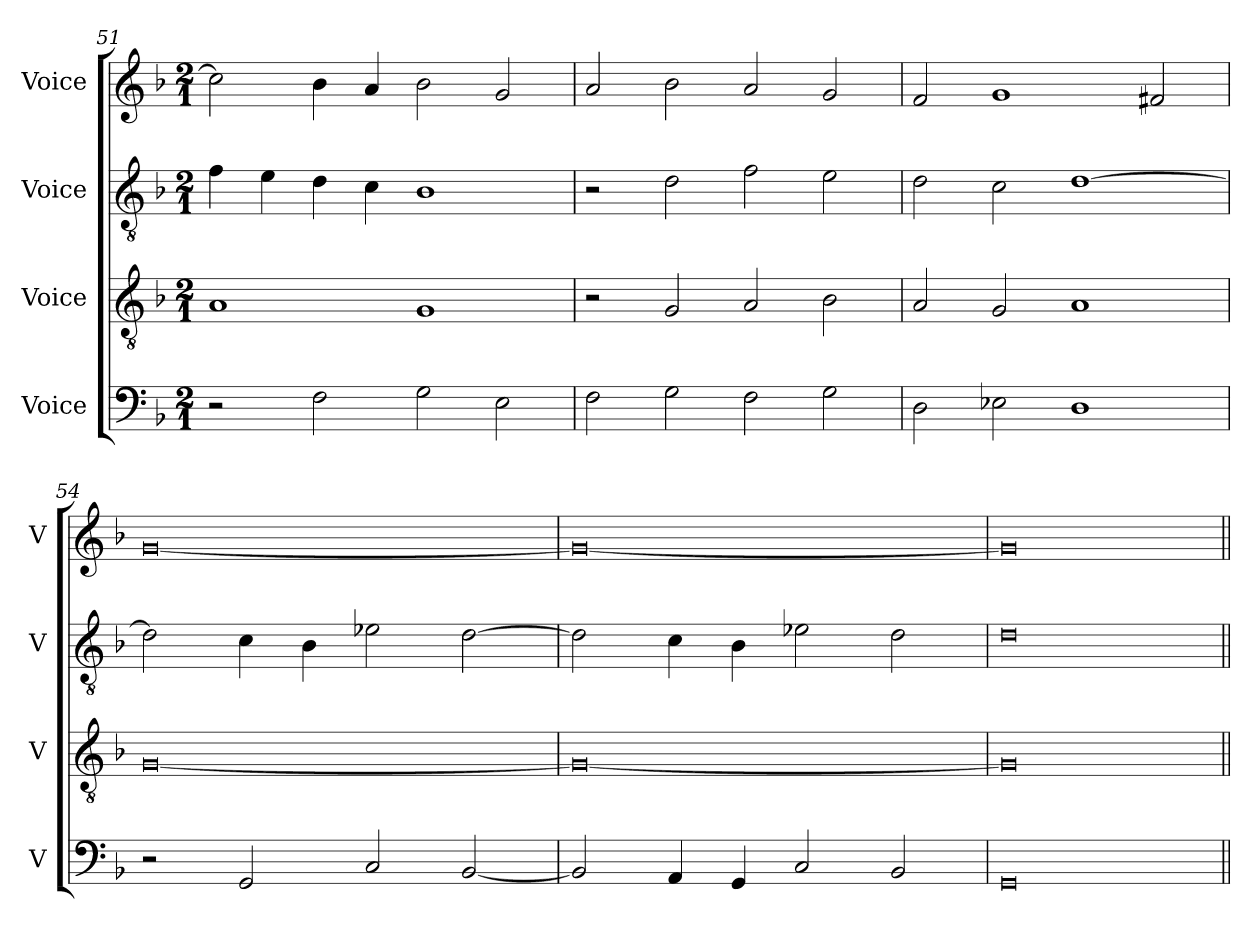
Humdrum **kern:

**kern	**kern	**kern	**kern
*part4	*part3	*part2	*part1
*staff4	*staff3	*staff2	*staff1
*I"Voice	*I"Voice	*I"Voice	*I"Voice
*I'V	*I'V	*I'V	*I'V
*clefF4	*clefGv2	*clefGv2	*clefG2
*k[b-]	*k[b-]	*k[b-]	*k[b-]
*M2/1	*M2/1	*M2/1	*M2/1
=51	=51	=51	=51
2r	1A	4f\	2cc\]
.	.	4e\	.
2F\	.	4d\	4b-\
.	.	4c\	4a/
2G\	1G	1B-	2b-\
2E\	.	.	2g/
=52	=52	=52	=52
2F\	2r	2r	2a/
2G\	2G/	2d\	2b-\
2F\	2A/	2f\	2a/
2G\	2B-\	2e\	2g/
!!LO:LB:g=z
=53	=53	=53	=53
2D\	2A/	2d\	2f/
2E-X\	2G/	2c\	1g
1D	1A	[1d	.
.	.	.	2f#X/
=54	=54	=54	=54
2r	[0G	2d\]	[0g
2GG/	.	4c\	.
.	.	4B-\	.
2C/	.	2e-X\	.
[2BB-/	.	[2d\	.
=55	=55	=55	=55
2BB-/]	0G_	2d\]	0g_
4AA/	.	4c\	.
4GG/	.	4B-\	.
2C/	.	2e-X\	.
2BB-/	.	2d\	.
=56	=56	=56	=56
0GG	0G]	0d	0g]
=||	=||	=||	=||
*-	*-	*-	*-
